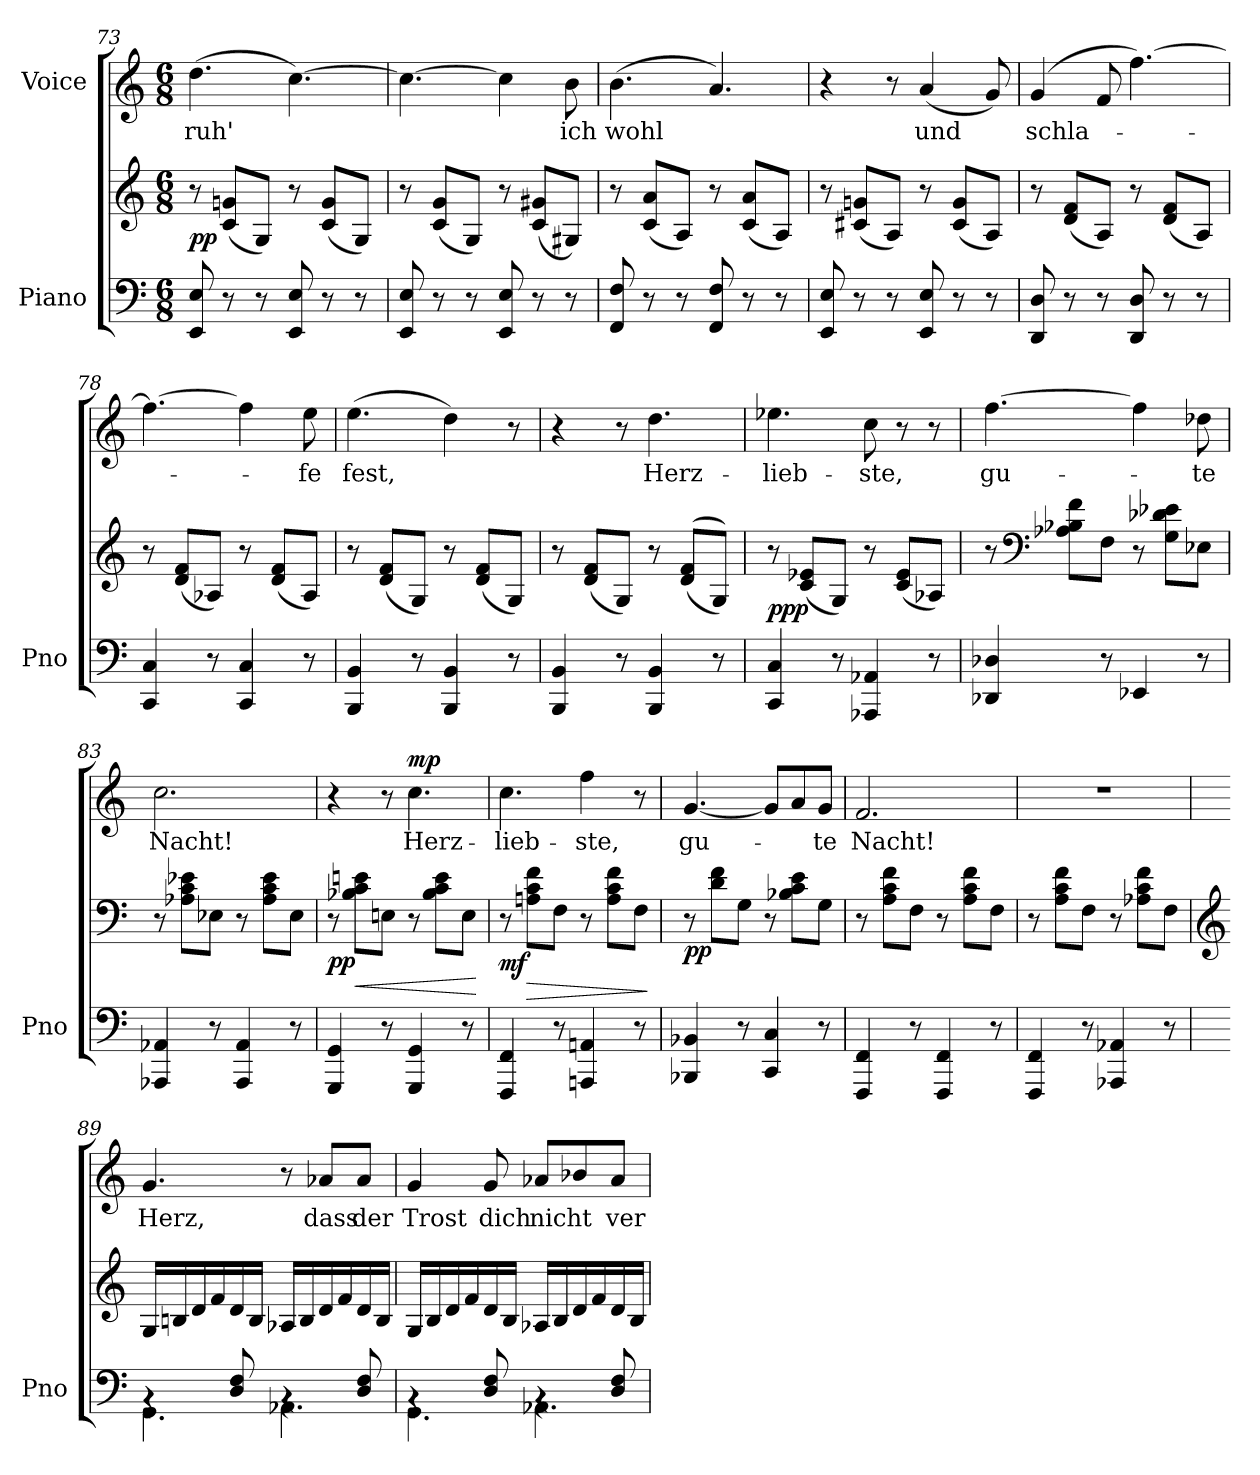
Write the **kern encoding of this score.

**kern	**kern	**dynam	**kern	**text	**dynam
*part2	*part2	*part2	*part1	*part1	*part1
*staff3	*staff2	*staff2/3	*staff1	*staff1	*staff1
*I"Piano	*	*	*I"Voice	*	*
*I'Pno	*	*	*	*	*
!!LO:LB:g=z
*clefF4	*clefG2	*	*clefG2	*	*
*k[]	*k[]	*	*k[]	*	*
*M6/8	*M6/8	*	*M6/8	*	*
=73	=73	=73	=73	=73	=73
!	!	!LO:DY:b	!	!LO:LY:b	!
8EE/ 8E/	8r	pp	(>4.dd\	ruh'	.
8r	(<8c/ 8gn/L	.	.	.	.
8r	8G/J)	.	.	.	.
8EE/ 8E/	8r	.	[4.cc\)	.	.
8r	(<8c/ 8g/L	.	.	.	.
8r	8G/J)	.	.	.	.
=74	=74	=74	=74	=74	=74
8EE/ 8E/	8r	.	4.cc\_	.	.
8r	(<8c/ 8g/L	.	.	.	.
8r	8G/J)	.	.	.	.
8EE/ 8E/	8r	.	4cc\]	.	.
8r	(<8c/ 8g#X/L	.	.	.	.
!	!	!	!	!LO:LY:b	!
8r	8G#X/J)	.	8b\	ich	.
=75	=75	=75	=75	=75	=75
!	!	!	!	!LO:LY:b	!
8FF/ 8F/	8r	.	(>4.b\	wohl	.
8r	(<8c/ 8a/L	.	.	.	.
8r	8A/J)	.	.	.	.
8FF/ 8F/	8r	.	4.a/)	.	.
8r	(<8c/ 8a/L	.	.	.	.
8r	8A/J)	.	.	.	.
=76	=76	=76	=76	=76	=76
8EE/ 8E/	8r	.	4r	.	.
8r	(<8c#X/ 8gn/L	.	.	.	.
8r	8A/J)	.	8r	.	.
!	!	!	!	!LO:LY:b	!
8EE/ 8E/	8r	.	(<4a/	und	.
8r	(<8c#/ 8g/L	.	.	.	.
8r	8A/J)	.	8g/)	.	.
=77	=77	=77	=77	=77	=77
!	!	!	!	!LO:LY:b	!
8DD/ 8D/	8r	.	(>4g/	schla-	.
8r	(<8d/ 8f/L	.	.	.	.
8r	8A/J)	.	8f/	.	.
8DD/ 8D/	8r	.	[4.ff\)	.	.
8r	(<8d/ 8f/L	.	.	.	.
8r	8A/J)	.	.	.	.
=78	=78	=78	=78	=78	=78
4CC/ 4C/	8r	.	4.ff\_	.	.
.	(<8d/ 8f/L	.	.	.	.
8r	8A-X/J)	.	.	.	.
4CC/ 4C/	8r	.	4ff\]	.	.
.	(<8d/ 8f/L	.	.	.	.
!	!	!	!	!LO:LY:b	!
8r	8A-/J)	.	8ee\	-fe	.
!!LO:LB:g=z
=79	=79	=79	=79	=79	=79
!	!	!	!	!LO:LY:b	!
4BBB/ 4BB/	8r	.	(>4.ee\	fest,	.
.	(<8d/ 8f/L	.	.	.	.
8r	8G/J)	.	.	.	.
4BBB/ 4BB/	8r	.	4dd\)	.	.
.	(<8d/ 8f/L	.	.	.	.
8r	8G/J)	.	8r	.	.
=80	=80	=80	=80	=80	=80
4BBB/ 4BB/	8r	.	4r	.	.
.	(<8d/ 8f/L	.	.	.	.
8r	8G/J)	.	8r	.	.
!	!	!	!	!LO:LY:b	!
4BBB/ 4BB/	8r	.	4.dd\	Herz-	.
.	(<(<8d/ 8f/L	.	.	.	.
8r	8G/J))	.	.	.	.
=81	=81	=81	=81	=81	=81
!	!	!LO:DY:b	!	!LO:LY:b	!
4CC/ 4C/	8r	ppp	4.ee-X\	-lieb-	.
.	(<8c/ 8e-X/L	.	.	.	.
8r	8G/J)	.	.	.	.
!	!	!	!	!LO:LY:b	!
4AAA-X/ 4AA-X/	8r	.	8cc\	-ste,	.
.	(<8c/ 8e-/L	.	8r	.	.
8r	8A-X/J)	.	8r	.	.
=82	=82	=82	=82	=82	=82
!	!	!	!	!LO:LY:b	!
4DD-X/ 4D-X/	8r	.	[4.ff\	gu-	.
*	*clefF4	*	*	*	*
.	8A-X\ 8B-X\ 8f\L	.	.	.	.
8r	8F\J	.	.	.	.
4EE-X/	8r	.	4ff\]	.	.
.	8G\ 8d-X\ 8e-X\L	.	.	.	.
!	!	!	!	!LO:LY:b	!
8r	8E-X\J	.	8dd-X\	-te	.
=83	=83	=83	=83	=83	=83
!	!	!	!	!LO:LY:b	!
4AAA-X/ 4AA-X/	8r	.	2.cc\	Nacht!	.
.	8A-X\ 8c\ 8e-X\L	.	.	.	.
8r	8E-X\J	.	.	.	.
4AAA-/ 4AA-/	8r	.	.	.	.
.	8A-\ 8c\ 8e-\L	.	.	.	.
8r	8E-\J	.	.	.	.
=84	=84	=84	=84	=84	=84
!	!	!LO:DY:b	!	!	!
4GGG/ 4GG/	8r	pp	4r	.	.
!	!	!LO:HP:b	!	!	!
.	8B-X\ 8c\ 8en\L	<	.	.	.
8r	8En\J	.	8r	.	.
!	!	!	!	!LO:LY:b	!LO:DY:a
4GGG/ 4GG/	8r	.	4.cc\	Herz-	mp
.	8B-\ 8c\ 8e\L	.	.	.	.
8r	8E\J	.	.	.	.
.	.	[	.	.	.
!!LO:LB:g=z
=85	=85	=85	=85	=85	=85
!	!	!LO:DY:b	!	!LO:LY:b	!
4FFF/ 4FF/	8r	mf	4.cc\	-lieb-	.
!	!	!LO:HP:b	!	!	!
.	8An\ 8c\ 8f\L	>	.	.	.
8r	8F\J	.	.	.	.
!	!	!	!	!LO:LY:b	!
4AAAn/ 4AAn/	8r	.	4ff\	-ste,	.
.	8A\ 8c\ 8f\L	.	.	.	.
8r	8F\J	.	8r	.	.
.	.	]	.	.	.
=86	=86	=86	=86	=86	=86
!	!	!LO:DY:b	!	!LO:LY:b	!
4BBB-X/ 4BB-X/	8r	pp	[4.g/	gu-	.
.	8d\ 8f\L	.	.	.	.
8r	8G\J	.	.	.	.
4CC/ 4C/	8r	.	8g/L]	.	.
.	8B-X\ 8c\ 8e\L	.	8a/	.	.
!	!	!	!	!LO:LY:b	!
8r	8G\J	.	8g/J	-te	.
=87	=87	=87	=87	=87	=87
!	!	!	!	!LO:LY:b	!
4FFF/ 4FF/	8r	.	2.f/	Nacht!	.
.	8A\ 8c\ 8f\L	.	.	.	.
8r	8F\J	.	.	.	.
4FFF/ 4FF/	8r	.	.	.	.
.	8A\ 8c\ 8f\L	.	.	.	.
8r	8F\J	.	.	.	.
=88	=88	=88	=88	=88	=88
4FFF/ 4FF/	8r	.	2.r	.	.
.	8A\ 8c\ 8f\L	.	.	.	.
8r	8F\J	.	.	.	.
4AAA-X/ 4AA-X/	8r	.	.	.	.
.	8A-X\ 8c\ 8f\L	.	.	.	.
8r	8F\J	.	.	.	.
=89	=89	=89	=89	=89	=89
*	*clefG2	*	*	*	*
*^	*	*	*	*	*
!	!	!	!	!	!LO:LY:b	!
4rBB	4.GG\	16G/LL	.	4.g/	Herz,	.
.	.	16Bn/	.	.	.	.
.	.	16d/	.	.	.	.
.	.	16f/	.	.	.	.
8D/ 8F/	.	16d/	.	.	.	.
.	.	16B/JJ	.	.	.	.
4rBB	4.AA-X\	16A-X/LL	.	8r	.	.
.	.	16B/	.	.	.	.
!	!	!	!	!	!LO:LY:b	!
.	.	16d/	.	8a-X/L	dass	.
.	.	16f/	.	.	.	.
!	!	!	!	!	!LO:LY:b	!
8D/ 8F/	.	16d/	.	8a-/J	der	.
.	.	16B/JJ	.	.	.	.
!!LO:LB:g=z
=90	=90	=90	=90	=90	=90	=90
!	!	!	!	!	!LO:LY:b	!
4rBB	4.GG\	16G/LL	.	4g/	Trost	.
.	.	16B/	.	.	.	.
.	.	16d/	.	.	.	.
.	.	16f/	.	.	.	.
!	!	!	!	!	!LO:LY:b	!
8D/ 8F/	.	16d/	.	8g/	dich	.
.	.	16B/JJ	.	.	.	.
!	!	!	!	!	!LO:LY:b	!
4rBB	4.AA-X\	16A-X/LL	.	8a-X/L	nicht	.
.	.	16B/	.	.	.	.
.	.	16d/	.	8b-X/	.	.
.	.	16f/	.	.	.	.
!	!	!	!	!	!LO:LY:b	!
8D/ 8F/	.	16d/	.	8a-/J	ver-	.
.	.	16B/JJ	.	.	.	.
*v	*v	*	*	*	*	*
=	=	=	=	=	=
*-	*-	*-	*-	*-	*-
